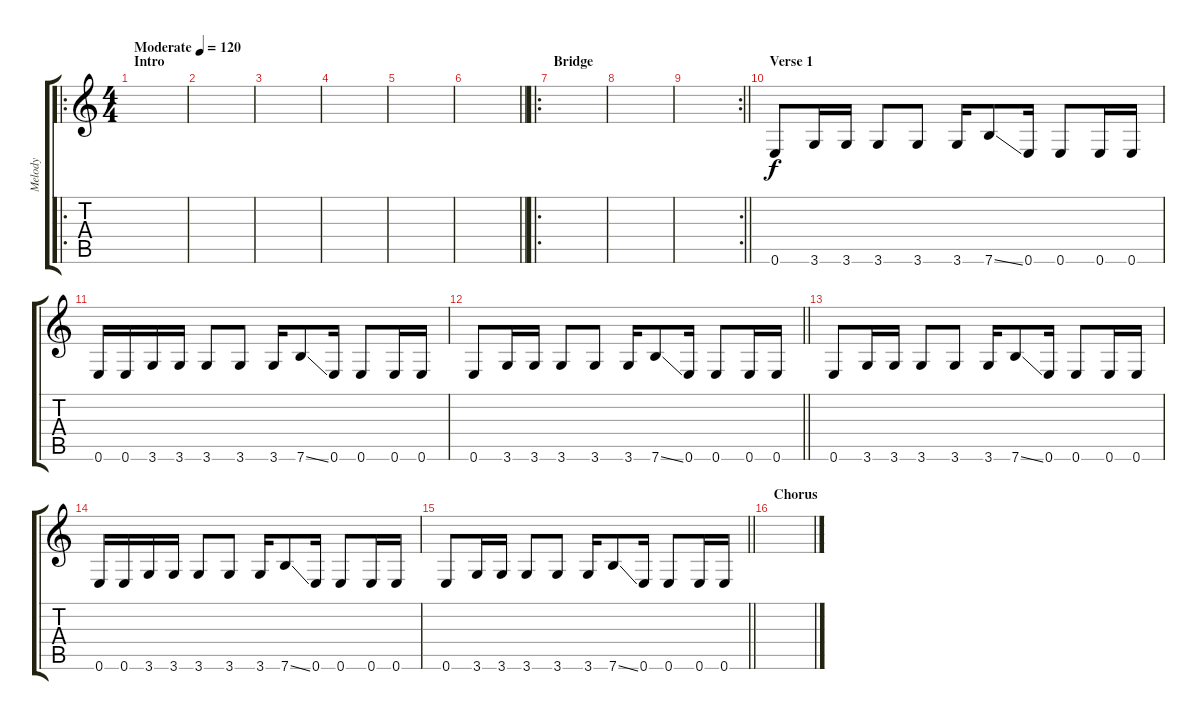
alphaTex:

\track ("Melody" "Melody") {instrument acousticguitarsteel}
\staff {score tabs}
\tuning (E4 B3 G3 D3 A2 E2) {hide}
\ro
\ts (4 4)
\section ("" "Intro")
\tempo (120 "Moderate")
\clef g2
\ks c
|
|
|
|
|
\barLineRight lightlight
|
\ro
\section ("" "Bridge")
|
|
\rc 2
\barLineRight lightlight
|
\section ("" "Verse 1")
0.6.8 3.6.16 3.6.16 3.6.8 3.6.8 3.6.16 7.6{ss}.8 0.6.16 0.6.8 0.6.16 0.6.16 |
0.6.16 0.6.16 3.6.16 3.6.16 3.6.8 3.6.8 3.6.16 7.6{ss}.8 0.6.16 0.6.8 0.6.16 0.6.16 |
\barLineRight lightlight
0.6.8 3.6.16 3.6.16 3.6.8 3.6.8 3.6.16 7.6{ss}.8 0.6.16 0.6.8 0.6.16 0.6.16 |
0.6.8 3.6.16 3.6.16 3.6.8 3.6.8 3.6.16 7.6{ss}.8 0.6.16 0.6.8 0.6.16 0.6.16 |
0.6.16 0.6.16 3.6.16 3.6.16 3.6.8 3.6.8 3.6.16 7.6{ss}.8 0.6.16 0.6.8 0.6.16 0.6.16 |
\barLineRight lightlight
0.6.8 3.6.16 3.6.16 3.6.8 3.6.8 3.6.16 7.6{ss}.8 0.6.16 0.6.8 0.6.16 0.6.16 |
\section ("" "Chorus")
